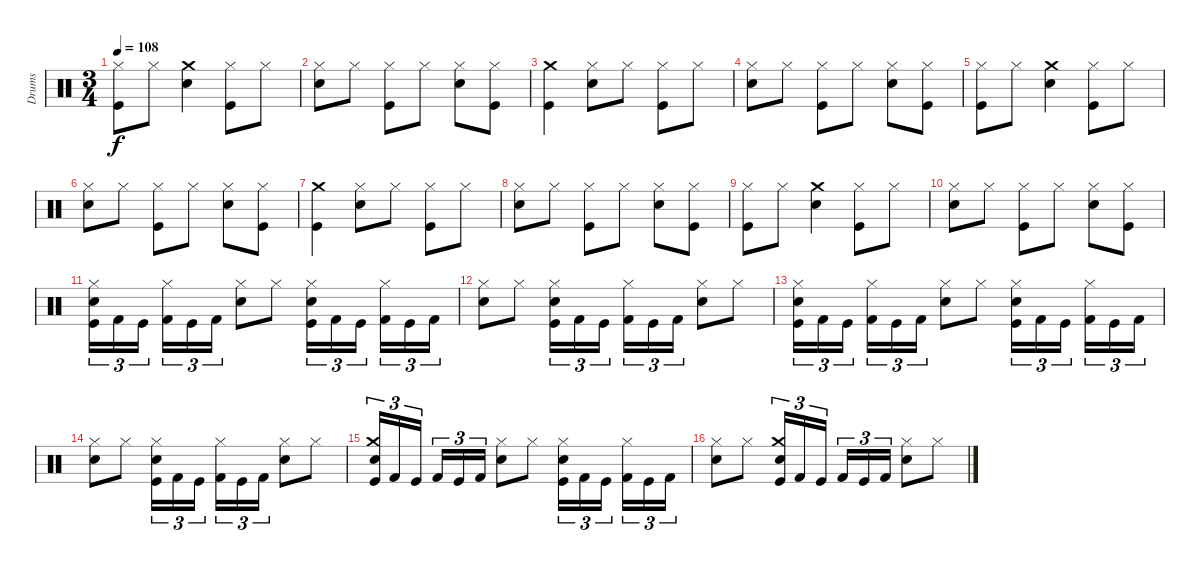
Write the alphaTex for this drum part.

\track ("Drums" "Drums") {instrument percussion}
\staff {score}
\articulation defaults
\ts (3 4)
\tempo 108
\clef neutral
\ks c
("Hi-Hat (closed)" "Kick (hit)").8{dy f} "Hi-Hat (closed)".8 ("Crash medium (hit)" "Snare (hit) 2").4 ("Hi-Hat (closed)" "Kick (hit)").8 "Hi-Hat (closed)".8 |
("Hi-Hat (closed)" "Snare (hit) 2").8 "Hi-Hat (closed)".8 ("Hi-Hat (closed)" "Kick (hit)").8 "Hi-Hat (closed)".8 ("Hi-Hat (closed)" "Snare (hit) 2").8 ("Kick (hit)" "Hi-Hat (closed)").8 |
("Kick (hit)" "Crash medium (hit)").4 ("Snare (hit) 2" "Hi-Hat (closed)").8 "Hi-Hat (closed)".8 ("Hi-Hat (closed)" "Kick (hit)").8 "Hi-Hat (closed)".8 |
("Snare (hit) 2" "Hi-Hat (closed)").8 "Hi-Hat (closed)".8 ("Hi-Hat (closed)" "Kick (hit)").8 "Hi-Hat (closed)".8 ("Snare (hit) 2" "Hi-Hat (closed)").8 ("Kick (hit)" "Hi-Hat (closed)").8 |
("Hi-Hat (closed)" "Kick (hit)").8 "Hi-Hat (closed)".8 ("Crash medium (hit)" "Snare (hit) 2").4 ("Hi-Hat (closed)" "Kick (hit)").8 "Hi-Hat (closed)".8 |
("Hi-Hat (closed)" "Snare (hit) 2").8 "Hi-Hat (closed)".8 ("Hi-Hat (closed)" "Kick (hit)").8 "Hi-Hat (closed)".8 ("Hi-Hat (closed)" "Snare (hit) 2").8 ("Kick (hit)" "Hi-Hat (closed)").8 |
("Kick (hit)" "Crash medium (hit)").4 ("Snare (hit) 2" "Hi-Hat (closed)").8 "Hi-Hat (closed)".8 ("Hi-Hat (closed)" "Kick (hit)").8 "Hi-Hat (closed)".8 |
("Snare (hit) 2" "Hi-Hat (closed)").8 "Hi-Hat (closed)".8 ("Hi-Hat (closed)" "Kick (hit)").8 "Hi-Hat (closed)".8 ("Snare (hit) 2" "Hi-Hat (closed)").8 ("Kick (hit)" "Hi-Hat (closed)").8 |
("Hi-Hat (closed)" "Kick (hit)").8 "Hi-Hat (closed)".8 ("Crash medium (hit)" "Snare (hit) 2").4 ("Hi-Hat (closed)" "Kick (hit)").8 "Hi-Hat (closed)".8 |
("Hi-Hat (closed)" "Snare (hit) 2").8 "Hi-Hat (closed)".8 ("Hi-Hat (closed)" "Kick (hit)").8 "Hi-Hat (closed)".8 ("Hi-Hat (closed)" "Snare (hit) 2").8 ("Kick (hit)" "Hi-Hat (closed)").8 |
("Hi-Hat (closed)" "Snare (hit) 2" "Kick (hit)").16{tu (3 2)} "Kick (hit) 2".16{tu (3 2)} "Kick (hit)".16{tu (3 2)} ("Hi-Hat (closed)" "Kick (hit) 2").16{tu (3 2)} "Kick (hit)".16{tu (3 2)} "Kick (hit) 2".16{tu (3 2)} ("Snare (hit) 2" "Hi-Hat (closed)").8 "Hi-Hat (closed)".8 ("Hi-Hat (closed)" "Snare (hit) 2" "Kick (hit)").16{tu (3 2)} "Kick (hit) 2".16{tu (3 2)} "Kick (hit)".16{tu (3 2)} ("Hi-Hat (closed)" "Kick (hit) 2").16{tu (3 2)} "Kick (hit)".16{tu (3 2)} "Kick (hit) 2".16{tu (3 2)} |
("Hi-Hat (closed)" "Snare (hit) 2").8 "Hi-Hat (closed)".8 ("Hi-Hat (closed)" "Snare (hit) 2" "Kick (hit)").16{tu (3 2)} "Kick (hit) 2".16{tu (3 2)} "Kick (hit)".16{tu (3 2)} ("Hi-Hat (closed)" "Kick (hit) 2").16{tu (3 2)} "Kick (hit)".16{tu (3 2)} "Kick (hit) 2".16{tu (3 2)} ("Snare (hit) 2" "Hi-Hat (closed)").8 "Hi-Hat (closed)".8 |
("Hi-Hat (closed)" "Snare (hit) 2" "Kick (hit)").16{tu (3 2)} "Kick (hit) 2".16{tu (3 2)} "Kick (hit)".16{tu (3 2)} ("Hi-Hat (closed)" "Kick (hit) 2").16{tu (3 2)} "Kick (hit)".16{tu (3 2)} "Kick (hit) 2".16{tu (3 2)} ("Snare (hit) 2" "Hi-Hat (closed)").8 "Hi-Hat (closed)".8 ("Hi-Hat (closed)" "Snare (hit) 2" "Kick (hit)").16{tu (3 2)} "Kick (hit) 2".16{tu (3 2)} "Kick (hit)".16{tu (3 2)} ("Hi-Hat (closed)" "Kick (hit) 2").16{tu (3 2)} "Kick (hit)".16{tu (3 2)} "Kick (hit) 2".16{tu (3 2)} |
("Hi-Hat (closed)" "Snare (hit) 2").8 "Hi-Hat (closed)".8 ("Hi-Hat (closed)" "Snare (hit) 2" "Kick (hit)").16{tu (3 2)} "Kick (hit) 2".16{tu (3 2)} "Kick (hit)".16{tu (3 2)} ("Hi-Hat (closed)" "Kick (hit) 2").16{tu (3 2)} "Kick (hit)".16{tu (3 2)} "Kick (hit) 2".16{tu (3 2)} ("Snare (hit) 2" "Hi-Hat (closed)").8 "Hi-Hat (closed)".8 |
("Crash medium (hit)" "Snare (hit) 2" "Kick (hit)").16{tu (3 2)} "Kick (hit) 2".16{tu (3 2)} "Kick (hit)".16{tu (3 2)} "Kick (hit) 2".16{tu (3 2)} "Kick (hit)".16{tu (3 2)} "Kick (hit) 2".16{tu (3 2)} ("Snare (hit) 2" "Hi-Hat (closed)").8 "Hi-Hat (closed)".8 ("Hi-Hat (closed)" "Snare (hit) 2" "Kick (hit)").16{tu (3 2)} "Kick (hit) 2".16{tu (3 2)} "Kick (hit)".16{tu (3 2)} ("Hi-Hat (closed)" "Kick (hit) 2").16{tu (3 2)} "Kick (hit)".16{tu (3 2)} "Kick (hit) 2".16{tu (3 2)} |
("Hi-Hat (closed)" "Snare (hit) 2").8 "Hi-Hat (closed)".8 ("Crash medium (hit)" "Snare (hit) 2" "Kick (hit)").16{tu (3 2)} "Kick (hit) 2".16{tu (3 2)} "Kick (hit)".16{tu (3 2)} "Kick (hit) 2".16{tu (3 2)} "Kick (hit)".16{tu (3 2)} "Kick (hit) 2".16{tu (3 2)} ("Snare (hit) 2" "Hi-Hat (closed)").8 "Hi-Hat (closed)".8
